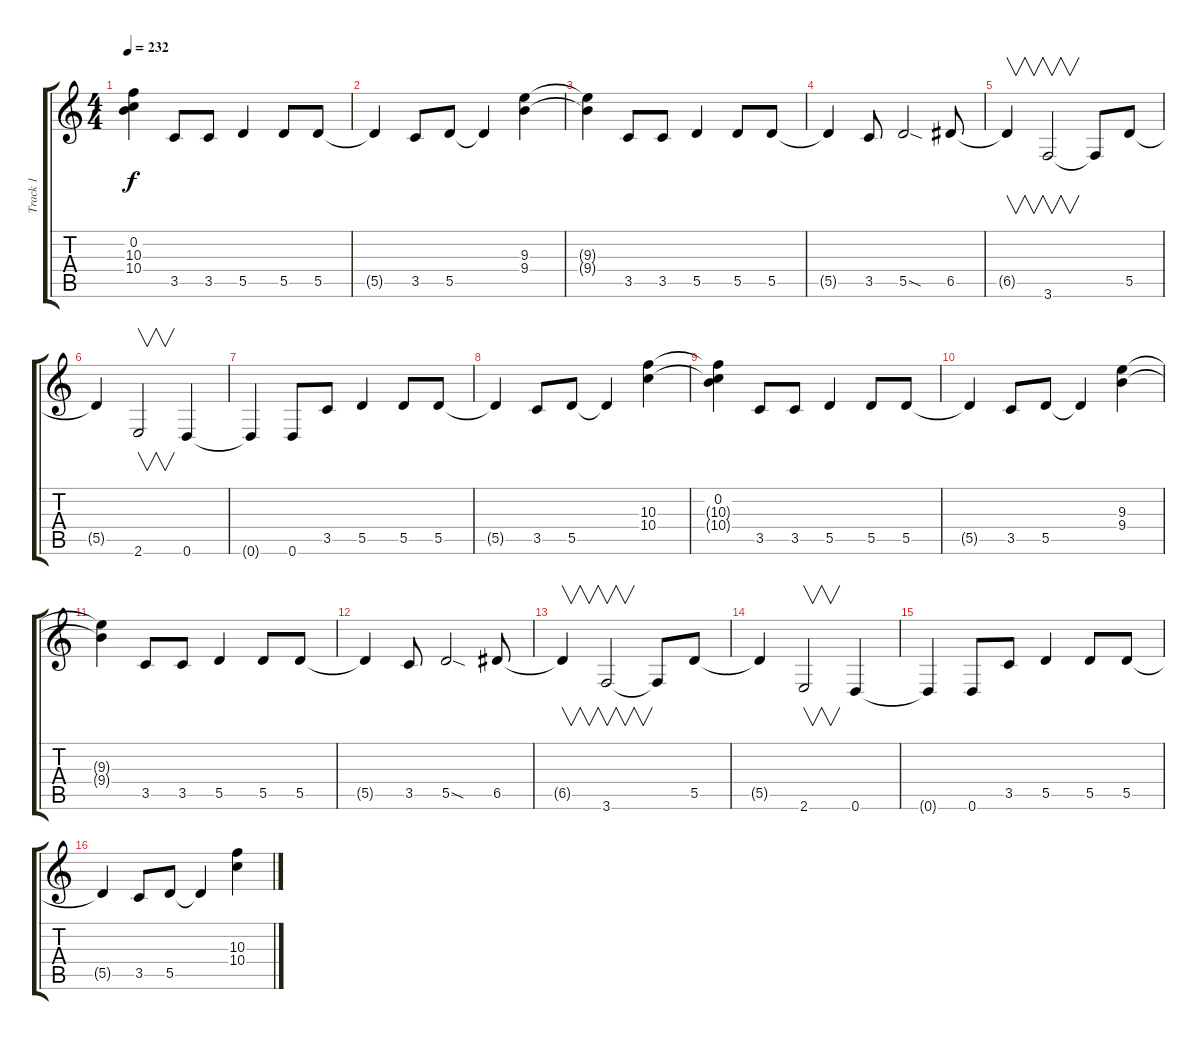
\track ("Track 1" "Track 1") {instrument distortionguitar}
\staff {score tabs}
\tuning (E4 B3 G3 D3 A2 D2) {hide}
\ts (4 4)
\tempo 232
\clef g2
\ks c
(0.2 10.3{t} 10.4{t}).4{dy f} 3.5.8 3.5.8 5.5.4 5.5.8 5.5.8 |
5.5{t}.4 3.5.8 5.5.8 5.5{t}.4 (9.3 9.4).4 |
(9.3{t} 9.4{t}).4 3.5.8 3.5.8 5.5.4 5.5.8 5.5.8 |
5.5{t}.4 3.5.8 5.5{sod}.2 6.5.8 |
6.5{t}.4{v} 3.6.2{v} 3.6{t}.8 5.5.8 |
5.5{t}.4 2.6.2{v} 0.6.4 |
0.6{t}.4 0.6.8 3.5.8 5.5.4 5.5.8 5.5.8 |
5.5{t}.4 3.5.8 5.5.8 5.5{t}.4 (10.3 10.4).4 |
(0.2 10.3{t} 10.4{t}).4 3.5.8 3.5.8 5.5.4 5.5.8 5.5.8 |
5.5{t}.4 3.5.8 5.5.8 5.5{t}.4 (9.3 9.4).4 |
(9.3{t} 9.4{t}).4 3.5.8 3.5.8 5.5.4 5.5.8 5.5.8 |
5.5{t}.4 3.5.8 5.5{sod}.2 6.5.8 |
6.5{t}.4{v} 3.6.2{v} 3.6{t}.8 5.5.8 |
5.5{t}.4 2.6.2{v} 0.6.4 |
0.6{t}.4 0.6.8 3.5.8 5.5.4 5.5.8 5.5.8 |
5.5{t}.4 3.5.8 5.5.8 5.5{t}.4 (10.3 10.4).4
